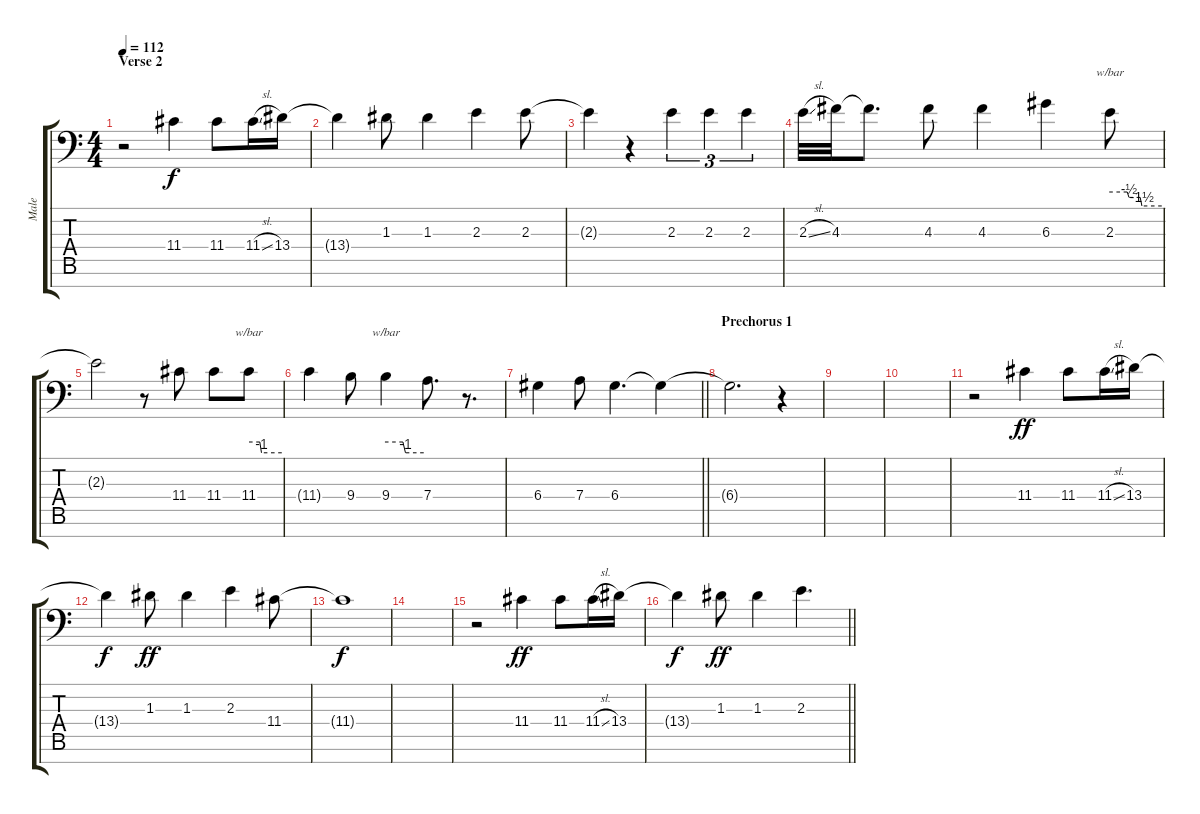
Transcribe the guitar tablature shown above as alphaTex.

\track ("Male" "Male") {instrument flute}
\staff {score tabs}
\tuning (D6 D5 D4 D3 D2 D1 D0) {hide}
\ts (4 4)
\section ("" "Verse 2")
\tempo 112
\clef f4
\ks c
r.2{dy fff} 11.4.4{dy f} 11.4.8 11.4{sl}.16 13.4.16 |
13.4{t}.4 1.3.8 1.3.4 2.3.4 2.3.8 |
2.3{t}.4 r.4 2.3.4{tu (3 2)} 2.3.4{tu (3 2)} 2.3.4{tu (3 2)} |
2.3{sl}.32 4.3.32 4.3{t}.8{d} 4.3.8 4.3.4 6.3.4 2.3.8{tbe (custom default 0 0 20 0 22 -2 35 -2 37 -6 60 -6)} |
2.3{t}.2 r.8 11.4.8 11.4.8 11.4.8{tbe (custom default 0 0 20 0 23 -4 60 -4)} |
11.4{t}.4 9.4.8 9.4.4{tbe (custom default 0 0 27 0 31 -4 60 -4)} 7.4.8{d} r.8{d} |
\barLineRight lightlight
6.4.4 7.4.8 6.4.4{d} 6.4{t}.4 |
\section ("" "Prechorus 1")
6.4{t}.2{d} r.4 |
|
|
r.2 11.4.4{dy ff} 11.4.8 11.4{sl}.16 13.4.16 |
13.4{t}.4{dy f} 1.3.8{dy ff} 1.3.4 2.3.4 11.4.8 |
11.4{t}.1{dy f} |
|
r.2 11.4.4{dy ff} 11.4.8 11.4{sl}.16 13.4.16 |
\barLineRight lightlight
13.4{t}.4{dy f} 1.3.8{dy ff} 1.3.4 2.3.4{d}
